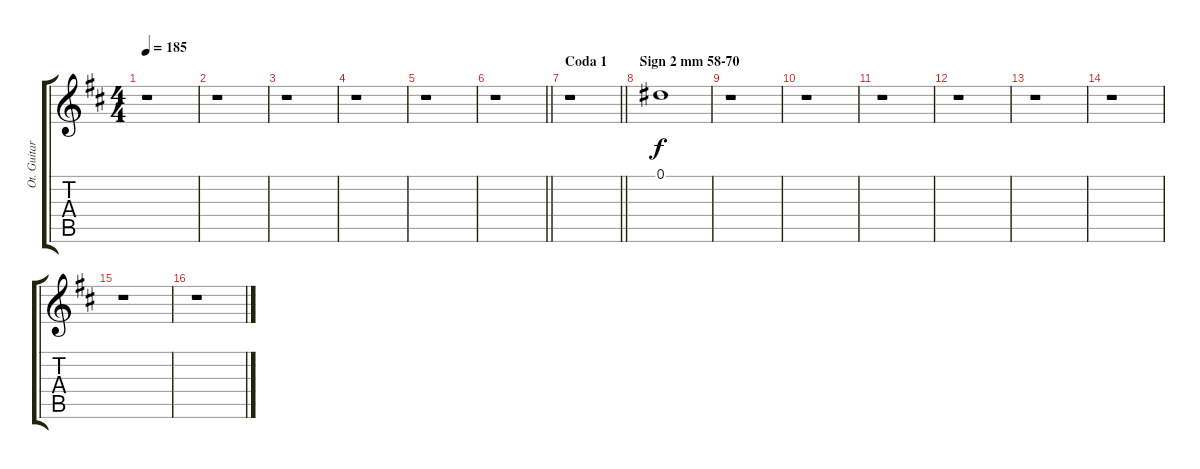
\track ("Ot. Guitar 2" "Ot. Guitar") {instrument distortionguitar}
\staff {score tabs}
\tuning (Eb4 Bb3 Gb3 Db3 Ab2 Eb2) {hide}
\ts (4 4)
\tempo 185
\clef g2
\ks d
r.1{dy f} |
r.1 |
r.1 |
r.1 |
r.1 |
\barLineRight lightlight
r.1 |
\section ("" "Coda 1")
\barLineRight lightlight
r.1 |
\section ("" "Sign 2 mm 58-70")
0.1.1 |
r.1 |
r.1 |
r.1 |
r.1 |
r.1 |
r.1 |
r.1 |
r.1
